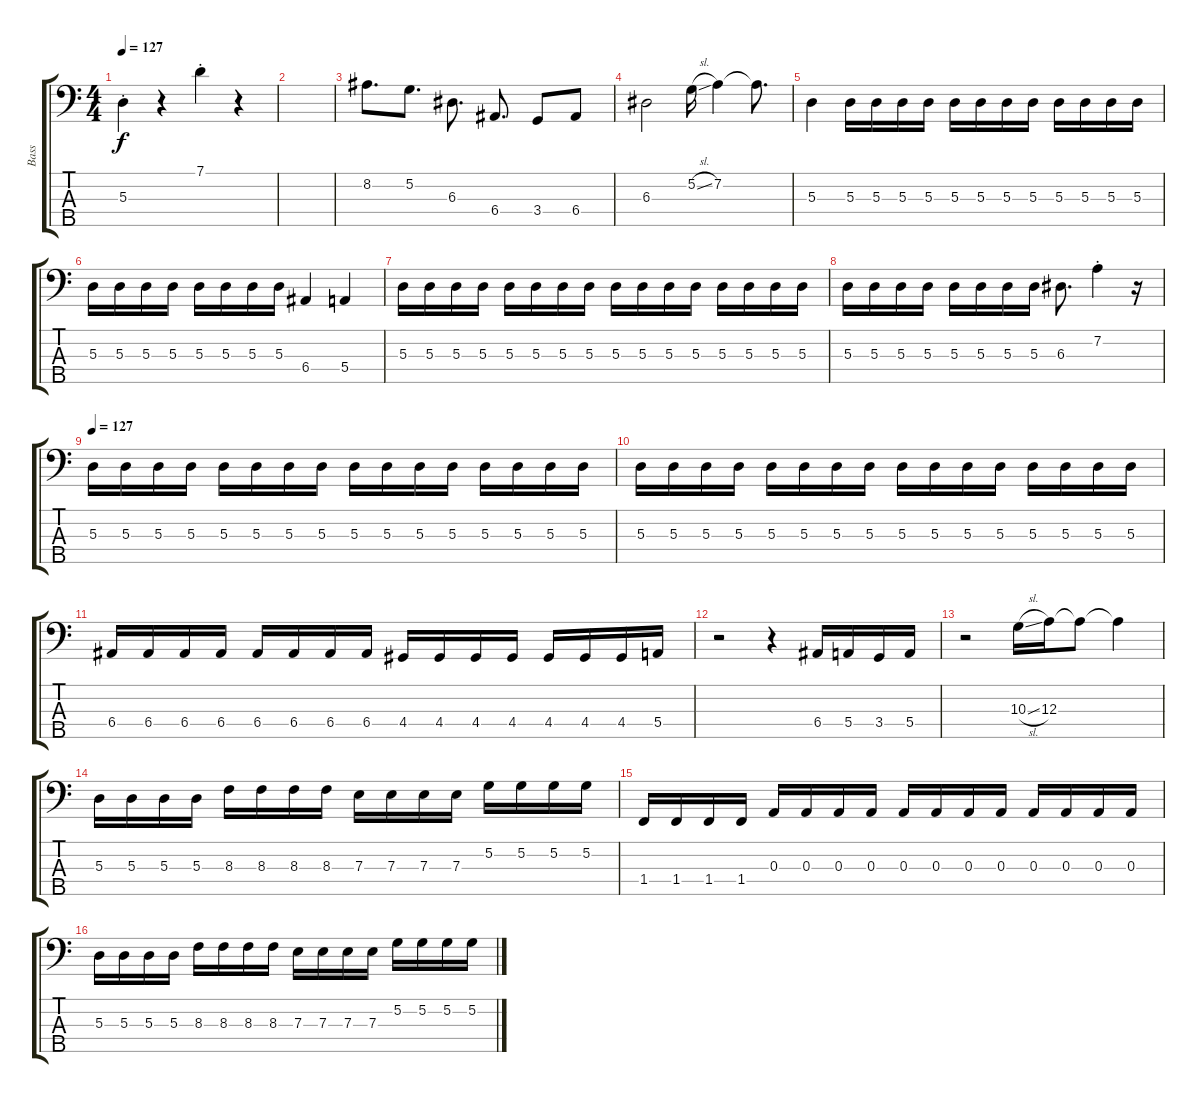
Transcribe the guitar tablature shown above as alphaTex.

\track ("Bass" "Bass") {instrument electricbasspick}
\staff {score tabs}
\tuning (G2 D2 A1 E1 B0) {hide}
\ts (4 4)
\tempo 127
\clef f4
\ks c
5.3{st}.4{dy f} r.4 7.1{st}.4 r.4 |
|
8.2.8{d} 5.2.8{d} 6.3.8{d} 6.4.8{d} 3.4.8 6.4.8 |
6.3.2 5.2{sl}.16 7.2.4 7.2{t}.8{d} |
5.3.4 5.3.16 5.3.16 5.3.16 5.3.16 5.3.16 5.3.16 5.3.16 5.3.16 5.3.16 5.3.16 5.3.16 5.3.16 |
5.3.16 5.3.16 5.3.16 5.3.16 5.3.16 5.3.16 5.3.16 5.3.16 6.4.4 5.4.4 |
5.3.16 5.3.16 5.3.16 5.3.16 5.3.16 5.3.16 5.3.16 5.3.16 5.3.16 5.3.16 5.3.16 5.3.16 5.3.16 5.3.16 5.3.16 5.3.16 |
5.3.16 5.3.16 5.3.16 5.3.16 5.3.16 5.3.16 5.3.16 5.3.16 6.3.8{d} 7.2{st}.4 r.16 |
\tempo 127
5.3.16 5.3.16 5.3.16 5.3.16 5.3.16 5.3.16 5.3.16 5.3.16 5.3.16 5.3.16 5.3.16 5.3.16 5.3.16 5.3.16 5.3.16 5.3.16 |
5.3.16 5.3.16 5.3.16 5.3.16 5.3.16 5.3.16 5.3.16 5.3.16 5.3.16 5.3.16 5.3.16 5.3.16 5.3.16 5.3.16 5.3.16 5.3.16 |
6.4.16 6.4.16 6.4.16 6.4.16 6.4.16 6.4.16 6.4.16 6.4.16 4.4.16 4.4.16 4.4.16 4.4.16 4.4.16 4.4.16 4.4.16 5.4.16 |
r.2 r.4 6.4.16 5.4.16 3.4.16 5.4.16 |
r.2 10.3{sl}.16 12.3.16 12.3{t}.8 12.3{t}.4 |
5.3.16 5.3.16 5.3.16 5.3.16 8.3.16 8.3.16 8.3.16 8.3.16 7.3.16 7.3.16 7.3.16 7.3.16 5.2.16 5.2.16 5.2.16 5.2.16 |
1.4.16 1.4.16 1.4.16 1.4.16 0.3.16 0.3.16 0.3.16 0.3.16 0.3.16 0.3.16 0.3.16 0.3.16 0.3.16 0.3.16 0.3.16 0.3.16 |
5.3.16 5.3.16 5.3.16 5.3.16 8.3.16 8.3.16 8.3.16 8.3.16 7.3.16 7.3.16 7.3.16 7.3.16 5.2.16 5.2.16 5.2.16 5.2.16
